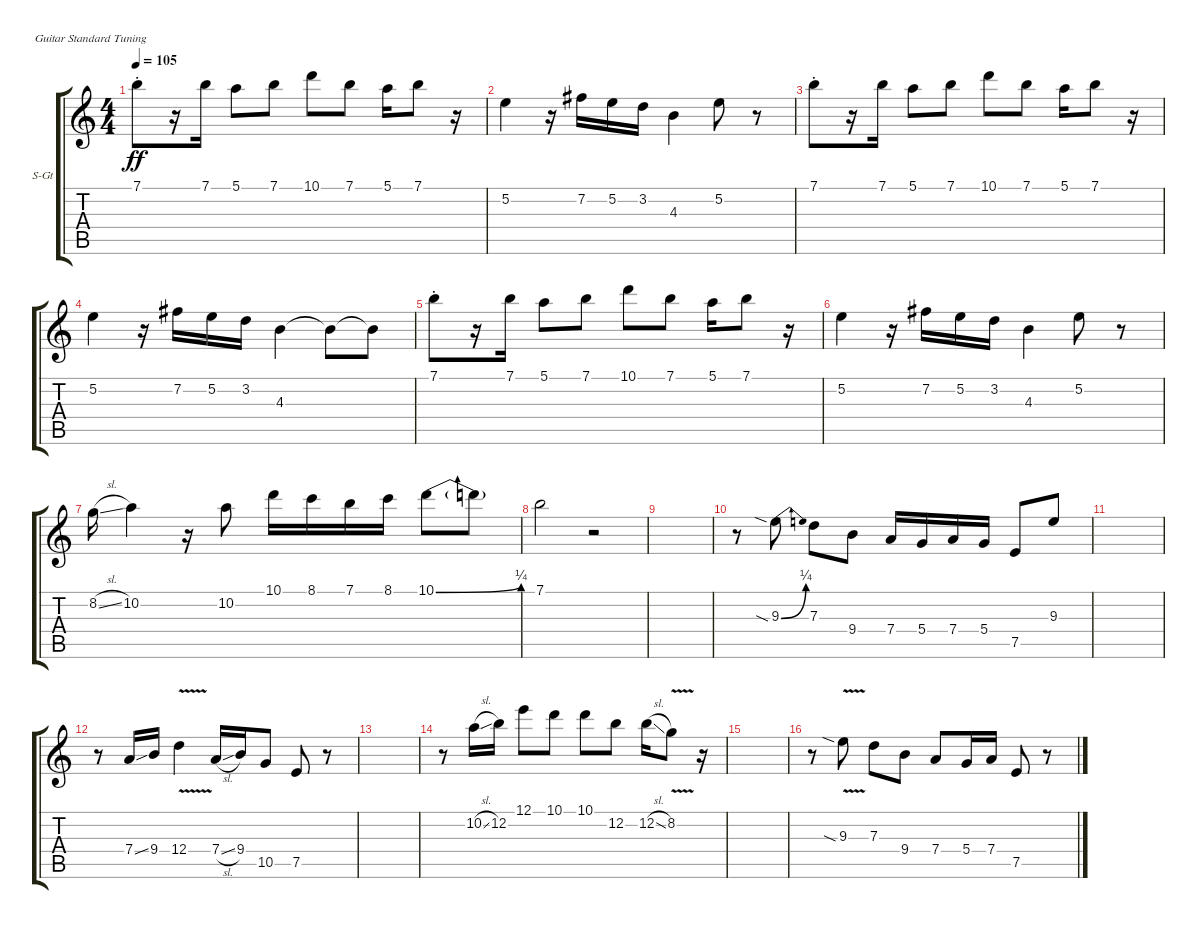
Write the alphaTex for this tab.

\defaultSystemsLayout 4
\bracketExtendMode groupsimilarinstruments
\firstSystemTrackNameOrientation horizontal
\otherSystemsTrackNameOrientation horizontal
\track ("Steel Guitar" "S-Gt") {instrument acousticguitarsteel}
\staff {score tabs}
\tuning (E4 B3 G3 D3 A2 E2)
\ts (4 4)
\tempo 105
\clef g2
\ks c
7.1{st}.8{dy ff} r.16 7.1.16 5.1.8 7.1.8 10.1.8 7.1.8 5.1.16 7.1.8 r.16 |
5.2.4 r.16 7.2.16 5.2.16 3.2.16 4.3.4 5.2.8 r.8 |
7.1{st}.8 r.16 7.1.16 5.1.8 7.1.8 10.1.8 7.1.8 5.1.16 7.1.8 r.16 |
5.2.4 r.16 7.2.16 5.2.16 3.2.16 4.3.4 4.3{t}.8 4.3{t}.8 |
7.1{st}.8 r.16 7.1.16 5.1.8 7.1.8 10.1.8 7.1.8 5.1.16 7.1.8 r.16 |
5.2.4 r.16 7.2.16 5.2.16 3.2.16 4.3.4 5.2.8 r.8 |
8.2{sl}.16 10.2.4 r.16 10.2.8 10.1.16 8.1.16 7.1.16 8.1.16 10.1{be (bend 0 0 59.4 1)}.8 10.1{t}.8 |
7.1.2 r.2 |
|
r.8 9.3{be (bend 0 0 59.4 1) sia}.8 7.3.8 9.4.8 7.4.16 5.4.16 7.4.16 5.4.16 7.5.8 9.3.8 |
|
r.8 7.4{ss}.16 9.4.16 12.4{v}.4 7.4{sl}.16 9.4.16 10.5.8 7.5.8 r.8 |
|
r.8 10.2{sl}.16 12.2.16 12.1.8 10.1.8 10.1.8 12.2.8 12.2{sl}.16 8.2{v}.8 r.16 |
|
r.8 9.3{v sia}.8 7.3.8 9.4.8 7.4.8 5.4.16 7.4.16 7.5.8 r.8
